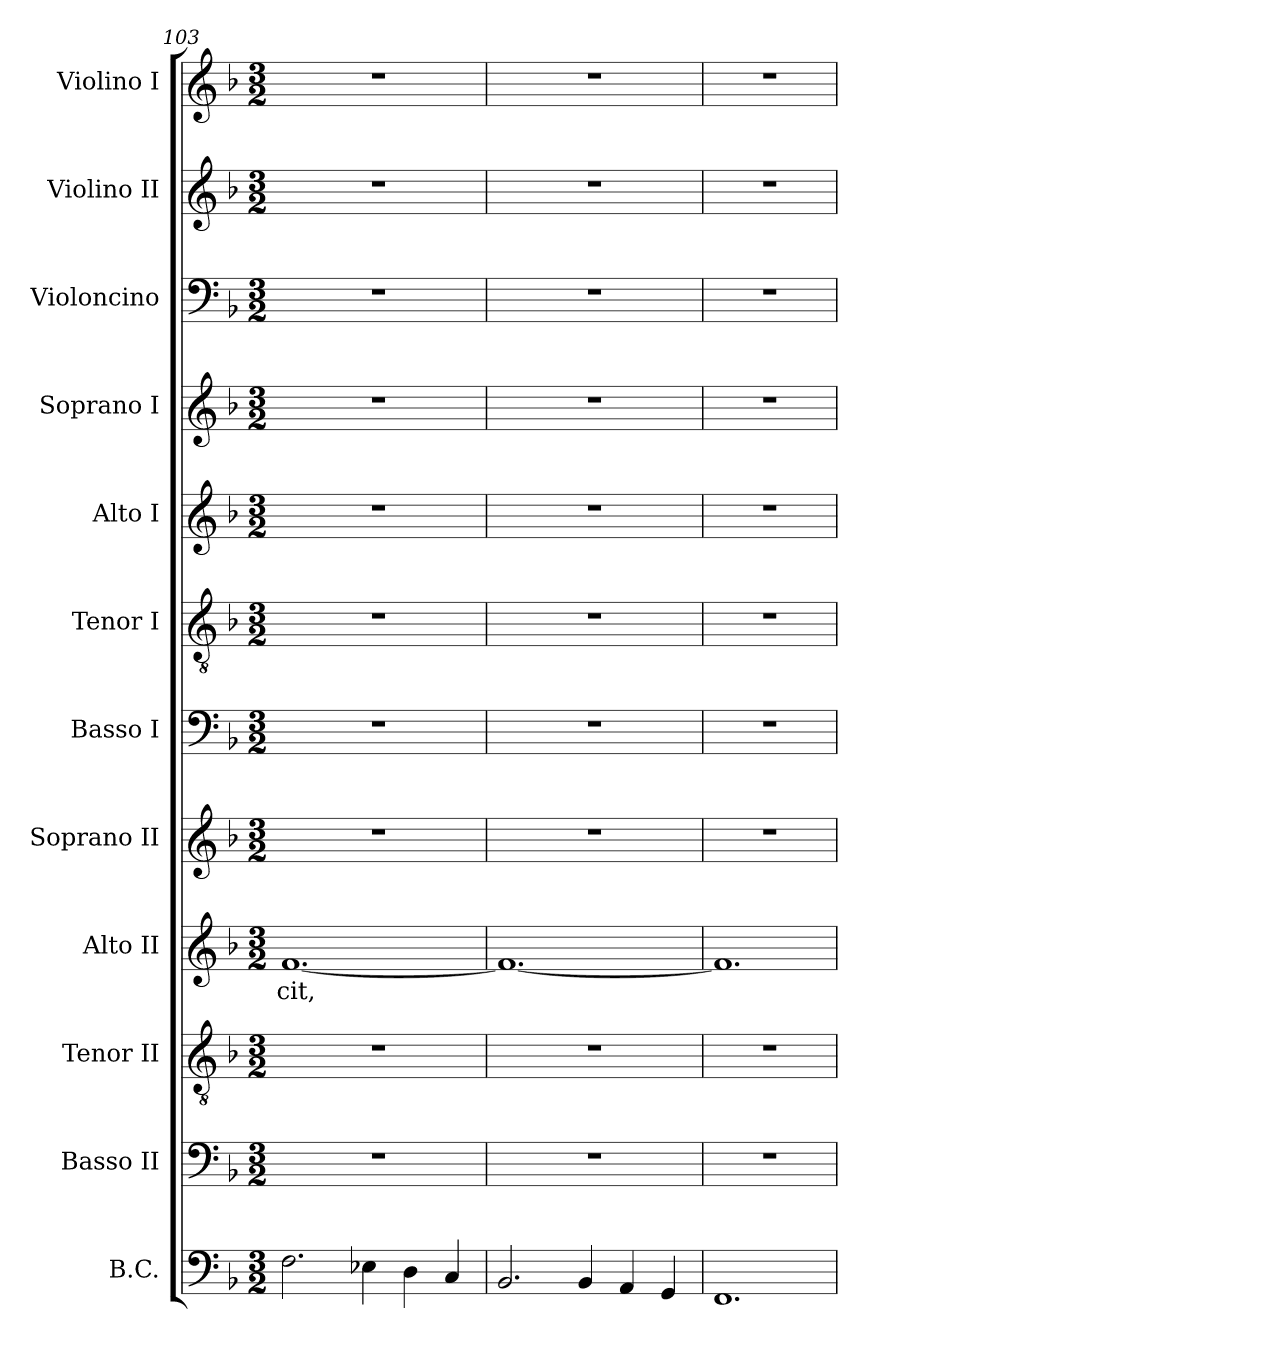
**kern	**kern	**kern	**kern	**text	**kern	**kern	**kern	**kern	**kern	**kern	**kern	**kern
*part12	*part11	*part10	*part9	*part9	*part8	*part7	*part6	*part5	*part4	*part3	*part2	*part1
*staff12	*staff11	*staff10	*staff9	*staff9	*staff8	*staff7	*staff6	*staff5	*staff4	*staff3	*staff2	*staff1
*I"B.C.	*I"Basso II	*I"Tenor II	*I"Alto II	*	*I"Soprano II	*I"Basso I	*I"Tenor I	*I"Alto I	*I"Soprano I	*I"Violoncino	*I"Violino II	*I"Violino I
*I'BC	*I'B 2	*I'T 2	*I'A 2	*	*I'S 2	*I'B 1	*I'T 1	*I'A 1	*I'S 1	*I'Vc.	*I'Vln. II	*I'Vln. I
*clefF4	*clefF4	*clefGv2	*clefG2	*	*clefG2	*clefF4	*clefGv2	*clefG2	*clefG2	*clefF4	*clefG2	*clefG2
*k[b-]	*k[b-]	*k[b-]	*k[b-]	*	*k[b-]	*k[b-]	*k[b-]	*k[b-]	*k[b-]	*k[b-]	*k[b-]	*k[b-]
*F:	*F:	*F:	*F:	*	*F:	*F:	*F:	*F:	*F:	*F:	*F:	*F:
*M3/2	*M3/2	*M3/2	*M3/2	*	*M3/2	*M3/2	*M3/2	*M3/2	*M3/2	*M3/2	*M3/2	*M3/2
=103	=103	=103	=103	=103	=103	=103	=103	=103	=103	=103	=103	=103
!	!	!	!	!LO:LY:b	!	!	!	!	!	!	!	!
2.F\	1.r	1.r	[1.f	-cit,	1.r	1.r	1.r	1.r	1.r	1.r	1.r	1.r
4E-X\	.	.	.	.	.	.	.	.	.	.	.	.
4D\	.	.	.	.	.	.	.	.	.	.	.	.
4C/	.	.	.	.	.	.	.	.	.	.	.	.
=104	=104	=104	=104	=104	=104	=104	=104	=104	=104	=104	=104	=104
2.BB-/	1.r	1.r	1.f_	.	1.r	1.r	1.r	1.r	1.r	1.r	1.r	1.r
4BB-/	.	.	.	.	.	.	.	.	.	.	.	.
4AA/	.	.	.	.	.	.	.	.	.	.	.	.
4GG/	.	.	.	.	.	.	.	.	.	.	.	.
=105	=105	=105	=105	=105	=105	=105	=105	=105	=105	=105	=105	=105
1.FF	1.r	1.r	1.f]	.	1.r	1.r	1.r	1.r	1.r	1.r	1.r	1.r
=	=	=	=	=	=	=	=	=	=	=	=	=
*-	*-	*-	*-	*-	*-	*-	*-	*-	*-	*-	*-	*-
